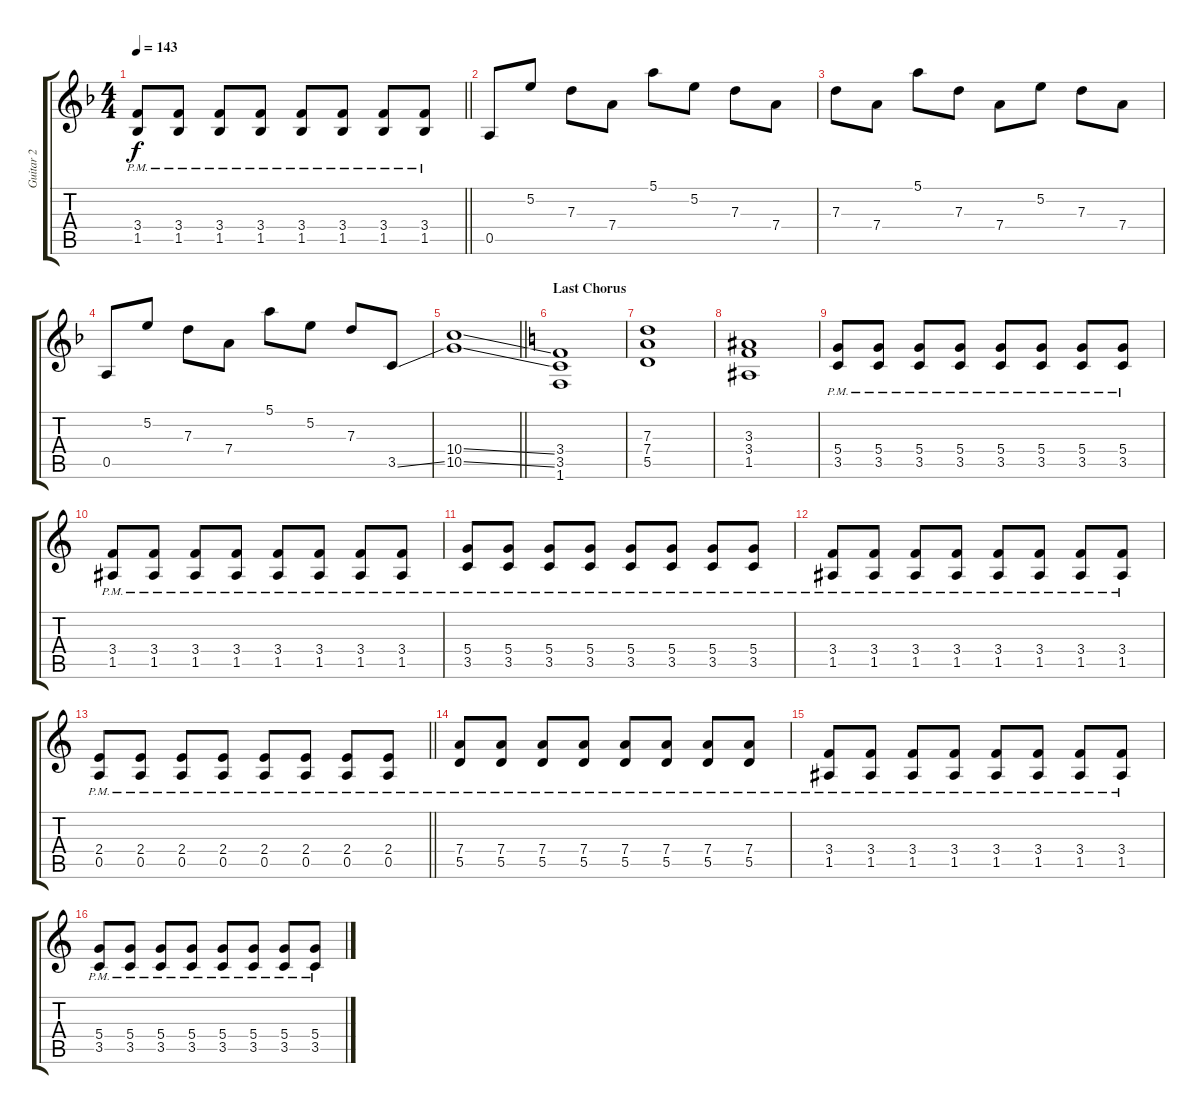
\track ("Guitar 2" "Guitar 2") {instrument distortionguitar}
\staff {score tabs}
\tuning (E4 B3 G3 D3 A2 E2) {hide}
\ts (4 4)
\tempo 143
\clef g2
\barLineRight lightlight
\ks f
(3.4{pm} 1.5{pm}).8{dy f} (3.4{pm} 1.5{pm}).8 (3.4{pm} 1.5{pm}).8 (3.4{pm} 1.5{pm}).8 (3.4{pm} 1.5{pm}).8 (3.4{pm} 1.5{pm}).8 (3.4{pm} 1.5{pm}).8 (3.4{pm} 1.5{pm}).8 |
0.5.8{instrument electricguitarclean} 5.2.8 7.3.8 7.4.8 5.1.8 5.2.8 7.3.8 7.4.8 |
7.3.8 7.4.8 5.1.8 7.3.8 7.4.8 5.2.8 7.3.8 7.4.8 |
0.5.8 5.2.8 7.3.8 7.4.8 5.1.8 5.2.8 7.3.8 3.5{ss}.8{instrument distortionguitar} |
\barLineRight lightlight
(10.4{ss} 10.5{ss}).1 |
\section ("" "Last Chorus")
\ks c
(3.4 3.5 1.6).1 |
(7.3 7.4 5.5).1 |
(3.3 3.4 1.5).1 |
(5.4{pm} 3.5{pm}).8 (5.4{pm} 3.5{pm}).8 (5.4{pm} 3.5{pm}).8 (5.4{pm} 3.5{pm}).8 (5.4{pm} 3.5{pm}).8 (5.4{pm} 3.5{pm}).8 (5.4{pm} 3.5{pm}).8 (5.4{pm} 3.5{pm}).8 |
(3.4{pm} 1.5{pm}).8 (3.4{pm} 1.5{pm}).8 (3.4{pm} 1.5{pm}).8 (3.4{pm} 1.5{pm}).8 (3.4{pm} 1.5{pm}).8 (3.4{pm} 1.5{pm}).8 (3.4{pm} 1.5{pm}).8 (3.4{pm} 1.5{pm}).8 |
(5.4{pm} 3.5{pm}).8 (5.4{pm} 3.5{pm}).8 (5.4{pm} 3.5{pm}).8 (5.4{pm} 3.5{pm}).8 (5.4{pm} 3.5{pm}).8 (5.4{pm} 3.5{pm}).8 (5.4{pm} 3.5{pm}).8 (5.4{pm} 3.5{pm}).8 |
(3.4{pm} 1.5{pm}).8 (3.4{pm} 1.5{pm}).8 (3.4{pm} 1.5{pm}).8 (3.4{pm} 1.5{pm}).8 (3.4{pm} 1.5{pm}).8 (3.4{pm} 1.5{pm}).8 (3.4{pm} 1.5{pm}).8 (3.4{pm} 1.5{pm}).8 |
\barLineRight lightlight
(2.4{pm} 0.5{pm}).8 (2.4{pm} 0.5{pm}).8 (2.4{pm} 0.5{pm}).8 (2.4{pm} 0.5{pm}).8 (2.4{pm} 0.5{pm}).8 (2.4{pm} 0.5{pm}).8 (2.4{pm} 0.5{pm}).8 (2.4{pm} 0.5{pm}).8 |
(7.4{pm} 5.5{pm}).8 (7.4{pm} 5.5{pm}).8 (7.4{pm} 5.5{pm}).8 (7.4{pm} 5.5{pm}).8 (7.4{pm} 5.5{pm}).8 (7.4{pm} 5.5{pm}).8 (7.4{pm} 5.5{pm}).8 (7.4{pm} 5.5{pm}).8 |
(3.4{pm} 1.5{pm}).8 (3.4{pm} 1.5{pm}).8 (3.4{pm} 1.5{pm}).8 (3.4{pm} 1.5{pm}).8 (3.4{pm} 1.5{pm}).8 (3.4{pm} 1.5{pm}).8 (3.4{pm} 1.5{pm}).8 (3.4{pm} 1.5{pm}).8 |
(5.4{pm} 3.5{pm}).8 (5.4{pm} 3.5{pm}).8 (5.4{pm} 3.5{pm}).8 (5.4{pm} 3.5{pm}).8 (5.4{pm} 3.5{pm}).8 (5.4{pm} 3.5{pm}).8 (5.4{pm} 3.5{pm}).8 (5.4{pm} 3.5{pm}).8
